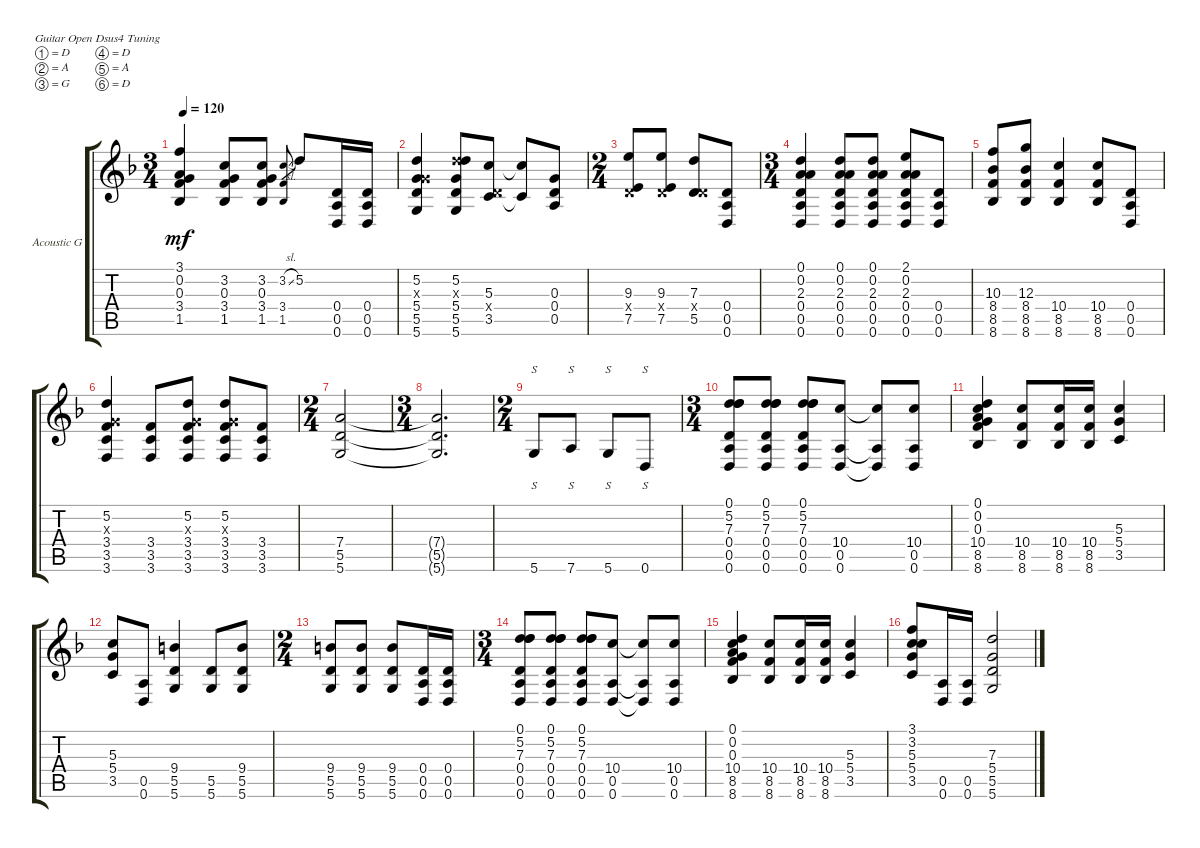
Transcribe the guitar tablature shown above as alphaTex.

\bracketExtendMode groupsimilarinstruments
\firstSystemTrackNameOrientation horizontal
\otherSystemsTrackNameOrientation horizontal
\track ("Acoustic Guitar" "Acoustic G") {instrument acousticgrandpiano}
\staff {score tabs}
\tuning (D4 A3 G3 D3 A2 D2)
\displaytranspose 12
\ts (3 4)
\tempo 120
\clef g2
\ks dminor
(1.5 3.4 0.3 0.2 3.1).4{dy mf} (1.5 3.4 0.3 3.2).8 (1.5 3.4 0.3 3.2).8 (1.5 3.4 3.2{sl}).8{gr} 5.2.8 (0.6 0.5 0.4).16 (0.6 0.5 0.4).16 |
(5.6 5.5 5.4 0.3{x} 5.2).4 (5.6 5.5 5.4 7.3{x} 5.2).8 (3.5 0.4{x} 5.3).8 (3.5{t} 5.3{t}).8 (0.5 0.4 0.3).8 |
\ts (2 4)
(0.4{x} 7.5 9.3).8 (0.4{x} 7.5 9.3).8 (5.5 0.4{x} 7.3).8 (0.6 0.5 0.4).8 |
\ts (3 4)
(0.6 0.5 0.4 2.3 0.2 0.1).4 (0.6 0.5 0.4 2.3 0.2 0.1).8 (0.6 0.5 0.4 2.3 0.2 0.1).8 (0.6 0.5 0.4 2.3 0.2 2.1).8 (0.6 0.5 0.4).8 |
(8.6 8.5 8.4 10.3).8 (8.6 8.5 8.4 12.3).8 (8.6 8.5 10.4).4 (8.6 8.5 10.4).8 (0.6 0.5 0.4).8 |
(3.6 3.5 3.4 0.3{x} 5.2).4 (3.6 3.5 3.4).8 (3.6 3.5 3.4 0.3{x} 5.2).8 (3.6 3.5 3.4 0.3{x} 5.2).8 (3.6 3.5 3.4).8 |
\ts (2 4)
(5.6 5.5 7.4).2 |
\ts (3 4)
(7.4{t} 5.5{t} 5.6{t}).2{d} |
\ts (2 4)
5.6.8{s} 7.6.8{s} 5.6.8{s} 0.6.8{s} |
\ts (3 4)
(0.6 0.5 0.4 7.3 5.2 0.1).8 (0.6 0.5 0.4 7.3 5.2 0.1).8 (0.6 0.5 0.4 7.3 5.2 0.1).8 (0.6 0.5 10.4).8 (0.6{t} 0.5{t} 10.4{t}).8 (0.6 0.5 10.4).8 |
(8.6 8.5 0.3 0.2 10.4 0.1).4 (8.6 8.5 10.4).8 (8.6 8.5 10.4).16 (8.6 8.5 10.4).16 (3.5 5.4 5.3).4 |
(3.5 5.4 5.3).8 (0.6 0.5).8 (5.6 5.5 9.4).4 (5.6 5.5).8 (5.6 5.5 9.4).8 |
\ts (2 4)
(5.6 5.5 9.4).8 (5.6 5.5 9.4).8 (5.6 5.5 9.4).8 (0.6 0.5 0.4).16 (0.6 0.5 0.4).16 |
\ts (3 4)
(0.6 0.5 0.4 7.3 5.2 0.1).8 (0.6 0.5 0.4 7.3 5.2 0.1).8 (0.6 0.5 0.4 7.3 5.2 0.1).8 (0.6 0.5 10.4).8 (0.6{t} 0.5{t} 10.4{t}).8 (0.6 0.5 10.4).8 |
(8.6 8.5 0.3 0.2 10.4 0.1).4 (8.6 8.5 10.4).8 (8.6 8.5 10.4).16 (8.6 8.5 10.4).16 (3.5 5.4 5.3).4 |
(3.5 5.4 5.3 3.2 3.1).8 (0.6 0.5).16 (0.6 0.5).16 (5.6 5.5 5.4 7.3).2
